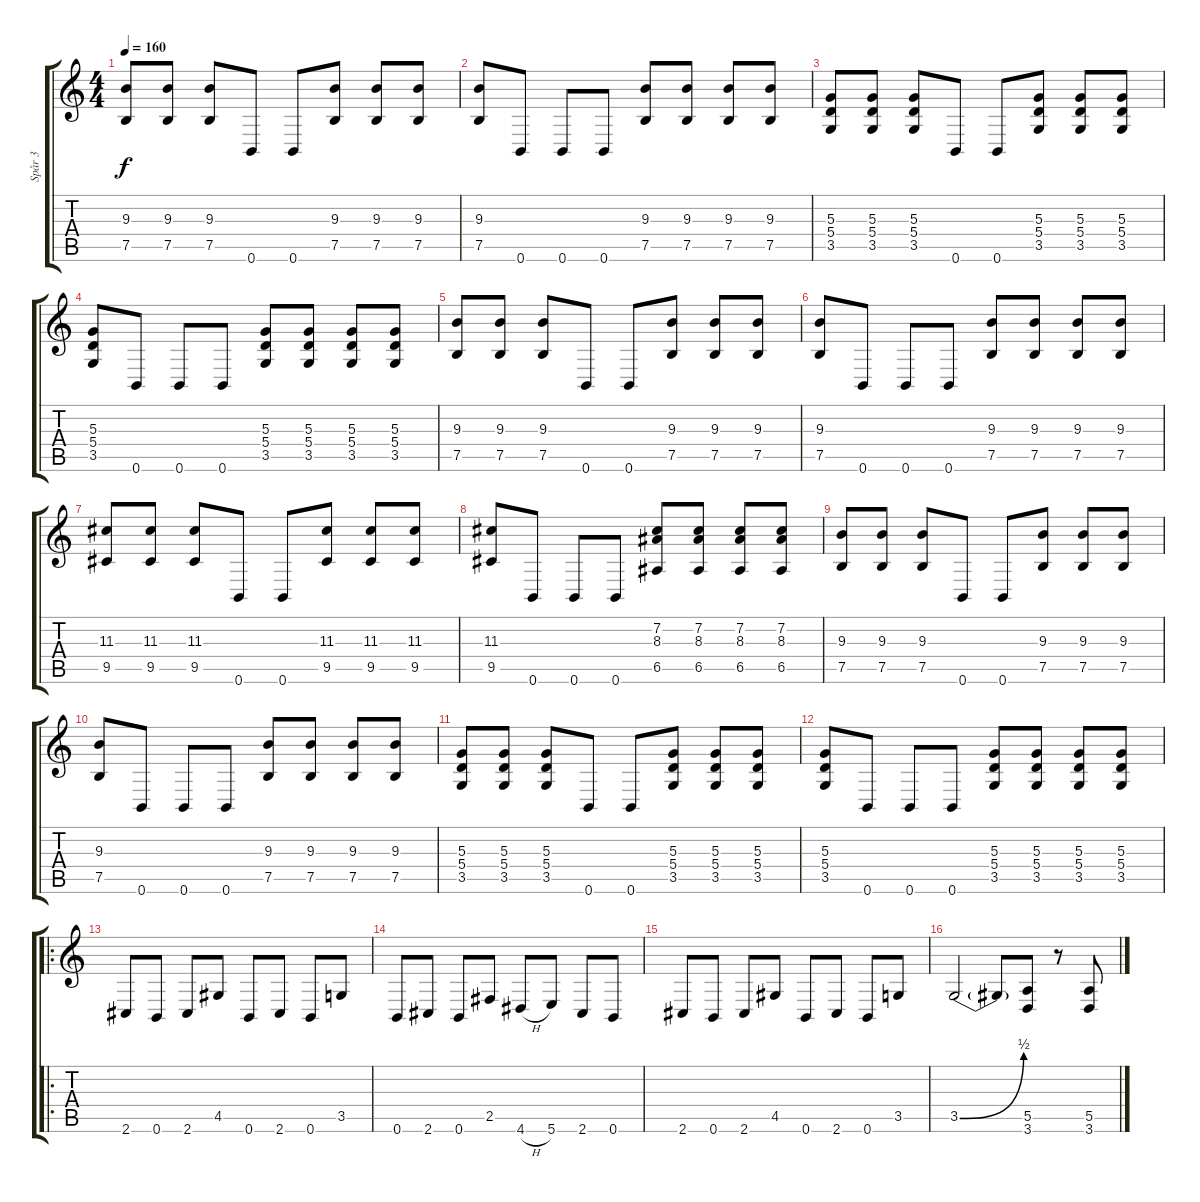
\track ("Spår 3" "Spår 3") {instrument distortionguitar}
\staff {score tabs}
\tuning (B3 Gb3 D3 A2 E2 B1) {hide}
\ts (4 4)
\tempo 160
\clef g2
\ks c
(9.3 7.5).8{dy f} (9.3 7.5).8 (9.3 7.5).8 0.6.8 0.6.8 (9.3 7.5).8 (9.3 7.5).8 (9.3 7.5).8 |
(9.3 7.5).8 0.6.8 0.6.8 0.6.8 (9.3 7.5).8 (9.3 7.5).8 (9.3 7.5).8 (9.3 7.5).8 |
(5.3 5.4 3.5).8 (5.3 5.4 3.5).8 (5.3 5.4 3.5).8 0.6.8 0.6.8 (5.3 5.4 3.5).8 (5.3 5.4 3.5).8 (5.3 5.4 3.5).8 |
(5.3 5.4 3.5).8 0.6.8 0.6.8 0.6.8 (5.3 5.4 3.5).8 (5.3 5.4 3.5).8 (5.3 5.4 3.5).8 (5.3 5.4 3.5).8 |
(9.3 7.5).8 (9.3 7.5).8 (9.3 7.5).8 0.6.8 0.6.8 (9.3 7.5).8 (9.3 7.5).8 (9.3 7.5).8 |
(9.3 7.5).8 0.6.8 0.6.8 0.6.8 (9.3 7.5).8 (9.3 7.5).8 (9.3 7.5).8 (9.3 7.5).8 |
(11.3 9.5).8 (11.3 9.5).8 (11.3 9.5).8 0.6.8 0.6.8 (11.3 9.5).8 (11.3 9.5).8 (11.3 9.5).8 |
(11.3 9.5).8 0.6.8 0.6.8 0.6.8 (7.2 8.3 6.5).8 (7.2 8.3 6.5).8 (7.2 8.3 6.5).8 (7.2 8.3 6.5).8 |
(9.3 7.5).8 (9.3 7.5).8 (9.3 7.5).8 0.6.8 0.6.8 (9.3 7.5).8 (9.3 7.5).8 (9.3 7.5).8 |
(9.3 7.5).8 0.6.8 0.6.8 0.6.8 (9.3 7.5).8 (9.3 7.5).8 (9.3 7.5).8 (9.3 7.5).8 |
(5.3 5.4 3.5).8 (5.3 5.4 3.5).8 (5.3 5.4 3.5).8 0.6.8 0.6.8 (5.3 5.4 3.5).8 (5.3 5.4 3.5).8 (5.3 5.4 3.5).8 |
(5.3 5.4 3.5).8 0.6.8 0.6.8 0.6.8 (5.3 5.4 3.5).8 (5.3 5.4 3.5).8 (5.3 5.4 3.5).8 (5.3 5.4 3.5).8 |
\ro
2.6.8 0.6.8 2.6.8 4.5.8 0.6.8 2.6.8 0.6.8 3.5.8 |
0.6.8 2.6.8 0.6.8 2.5.8 4.6{h}.8 5.6.8 2.6.8 0.6.8 |
2.6.8 0.6.8 2.6.8 4.5.8 0.6.8 2.6.8 0.6.8 3.5.8 |
3.5{be (bend 0 0 60 2)}.2 3.5{t}.8 (5.5 3.6).8 r.8 (5.5 3.6).8
